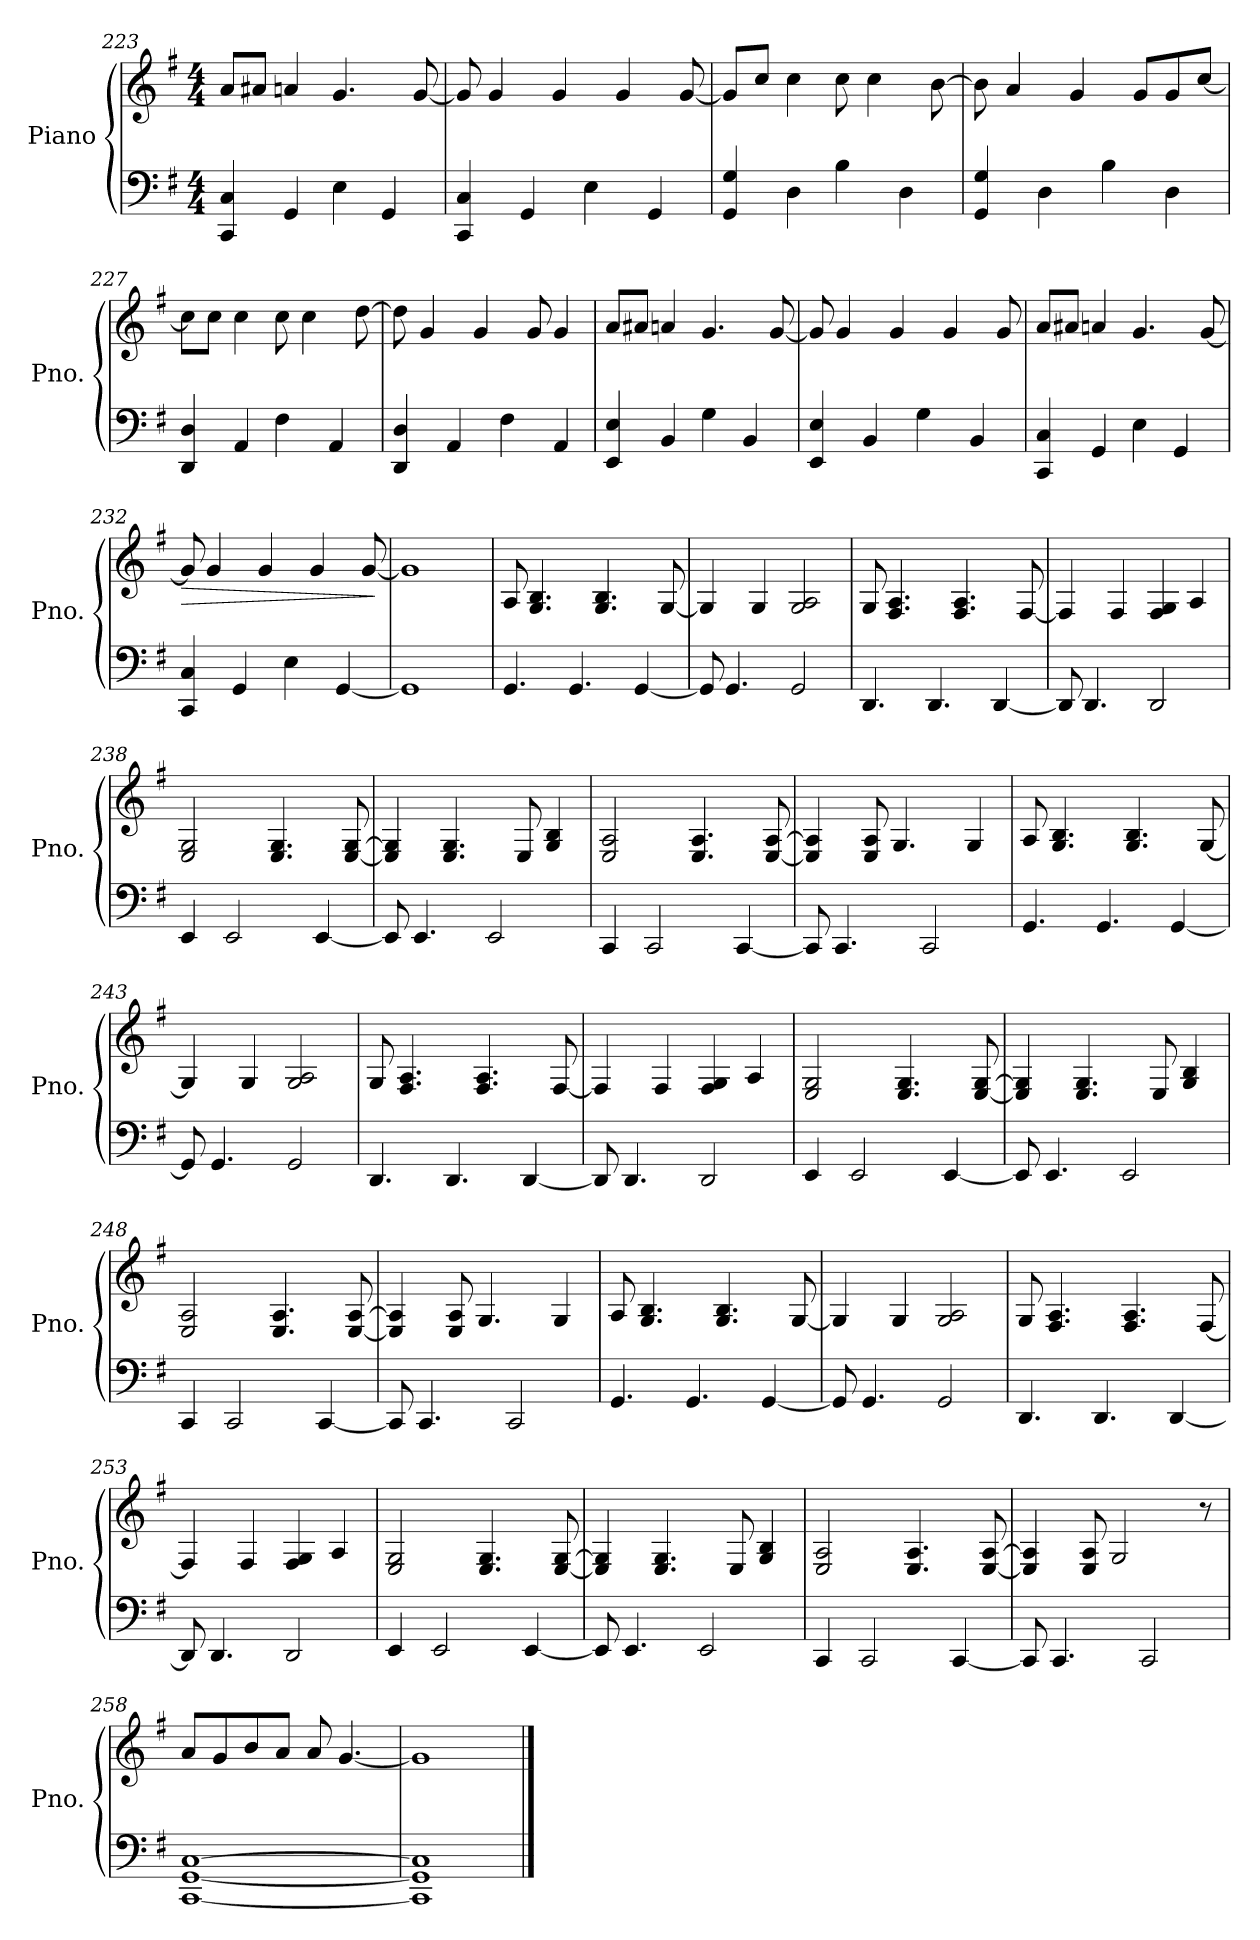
**kern	**kern	**dynam
*part1	*part1	*part1
*staff2	*staff1	*staff1/2
*I"Piano	*	*
*I'Pno.	*	*
*clefF4	*clefG2	*
*k[f#]	*k[f#]	*
*M4/4	*M4/4	*
=223	=223	=223
4CC/ 4C/	8a/L	.
.	8a#X/J	.
4GG/	4an/	.
4E\	4.g/	.
4GG/	.	.
.	[8g/	.
=224	=224	=224
4CC/ 4C/	8g/]	.
.	4g/	.
4GG/	.	.
.	4g/	.
4E\	.	.
.	4g/	.
4GG/	.	.
.	[8g/	.
=225	=225	=225
4GG/ 4G/	8g/L]	.
.	8cc/J	.
4D\	4cc\	.
4B\	8cc\	.
.	4cc\	.
4D\	.	.
.	[8b\	.
!!LO:PB:g=z
=226	=226	=226
4GG/ 4G/	8b\]	.
.	4a/	.
4D\	.	.
.	4g/	.
4B\	.	.
.	8g/L	.
4D\	8g/	.
.	[8cc/J	.
=227	=227	=227
4DD/ 4D/	8cc\L]	.
.	8cc\J	.
4AA/	4cc\	.
4F#\	8cc\	.
.	4cc\	.
4AA/	.	.
.	[8dd\	.
=228	=228	=228
4DD/ 4D/	8dd\]	.
.	4g/	.
4AA/	.	.
.	4g/	.
4F#\	.	.
.	8g/	.
4AA/	4g/	.
=229	=229	=229
4EE/ 4E/	8a/L	.
.	8a#X/J	.
4BB/	4an/	.
4G\	4.g/	.
4BB/	.	.
.	[8g/	.
=230	=230	=230
4EE/ 4E/	8g/]	.
.	4g/	.
4BB/	.	.
.	4g/	.
4G\	.	.
.	4g/	.
4BB/	.	.
.	8g/	.
!!LO:LB:g=z
=231	=231	=231
4CC/ 4C/	8a/L	.
.	8a#X/J	.
4GG/	4an/	.
4E\	4.g/	.
4GG/	.	.
.	[8g/	.
=232	=232	=232
!	!	!LO:HP:b
4CC/ 4C/	8g/]	>
.	4g/	.
4GG/	.	.
.	4g/	.
4E\	.	.
.	4g/	.
[4GG/	.	.
.	[8g/	.
.	.	]
=233	=233	=233
1GG]	1g]	.
=234	=234	=234
4.GG/	8A/	.
.	4.G/ 4.B/	.
4.GG/	.	.
.	4.G/ 4.B/	.
[4GG/	.	.
.	[8G/	.
=235	=235	=235
8GG/]	4G/]	.
4.GG/	.	.
.	4G/	.
2GG/	2G/ 2A/	.
=236	=236	=236
4.DD/	8G/	.
.	4.F#/ 4.A/	.
4.DD/	.	.
.	4.F#/ 4.A/	.
[4DD/	.	.
.	[8F#/	.
!!LO:LB:g=z
=237	=237	=237
8DD/]	4F#/]	.
4.DD/	.	.
.	4F#/	.
2DD/	4F#/ 4G/	.
.	4A/	.
=238	=238	=238
4EE/	2E/ 2G/	.
2EE/	.	.
.	4.E/ 4.G/	.
[4EE/	.	.
.	[8E/ [8G/	.
=239	=239	=239
8EE/]	4E/] 4G/]	.
4.EE/	.	.
.	4.E/ 4.G/	.
2EE/	.	.
.	8E/	.
.	4G/ 4B/	.
=240	=240	=240
4CC/	2E/ 2A/	.
2CC/	.	.
.	4.E/ 4.A/	.
[4CC/	.	.
.	[8E/ [8A/	.
=241	=241	=241
8CC/]	4E/] 4A/]	.
4.CC/	.	.
.	8E/ 8A/	.
.	4.G/	.
2CC/	.	.
.	4G/	.
=242	=242	=242
4.GG/	8A/	.
.	4.G/ 4.B/	.
4.GG/	.	.
.	4.G/ 4.B/	.
[4GG/	.	.
.	[8G/	.
!!LO:LB:g=z
=243	=243	=243
8GG/]	4G/]	.
4.GG/	.	.
.	4G/	.
2GG/	2G/ 2A/	.
=244	=244	=244
4.DD/	8G/	.
.	4.F#/ 4.A/	.
4.DD/	.	.
.	4.F#/ 4.A/	.
[4DD/	.	.
.	[8F#/	.
=245	=245	=245
8DD/]	4F#/]	.
4.DD/	.	.
.	4F#/	.
2DD/	4F#/ 4G/	.
.	4A/	.
=246	=246	=246
4EE/	2E/ 2G/	.
2EE/	.	.
.	4.E/ 4.G/	.
[4EE/	.	.
.	[8E/ [8G/	.
=247	=247	=247
8EE/]	4E/] 4G/]	.
4.EE/	.	.
.	4.E/ 4.G/	.
2EE/	.	.
.	8E/	.
.	4G/ 4B/	.
=248	=248	=248
4CC/	2E/ 2A/	.
2CC/	.	.
.	4.E/ 4.A/	.
[4CC/	.	.
.	[8E/ [8A/	.
!!LO:LB:g=z
=249	=249	=249
8CC/]	4E/] 4A/]	.
4.CC/	.	.
.	8E/ 8A/	.
.	4.G/	.
2CC/	.	.
.	4G/	.
=250	=250	=250
4.GG/	8A/	.
.	4.G/ 4.B/	.
4.GG/	.	.
.	4.G/ 4.B/	.
[4GG/	.	.
.	[8G/	.
=251	=251	=251
8GG/]	4G/]	.
4.GG/	.	.
.	4G/	.
2GG/	2G/ 2A/	.
=252	=252	=252
4.DD/	8G/	.
.	4.F#/ 4.A/	.
4.DD/	.	.
.	4.F#/ 4.A/	.
[4DD/	.	.
.	[8F#/	.
=253	=253	=253
8DD/]	4F#/]	.
4.DD/	.	.
.	4F#/	.
2DD/	4F#/ 4G/	.
.	4A/	.
=254	=254	=254
4EE/	2E/ 2G/	.
2EE/	.	.
.	4.E/ 4.G/	.
[4EE/	.	.
.	[8E/ [8G/	.
!!LO:LB:g=z
=255	=255	=255
8EE/]	4E/] 4G/]	.
4.EE/	.	.
.	4.E/ 4.G/	.
2EE/	.	.
.	8E/	.
.	4G/ 4B/	.
=256	=256	=256
4CC/	2E/ 2A/	.
2CC/	.	.
.	4.E/ 4.A/	.
[4CC/	.	.
.	[8E/ [8A/	.
=257	=257	=257
8CC/]	4E/] 4A/]	.
4.CC/	.	.
.	8E/ 8A/	.
.	2G/	.
2CC/	.	.
.	8r	.
=258	=258	=258
[1CC [1GG [1C	8a/L	.
.	8g/	.
.	8b/	.
.	8a/J	.
.	8a/	.
.	[4.g/	.
=259	=259	=259
1CC] 1GG] 1C]	1g]	.
==	==	==
*-	*-	*-
